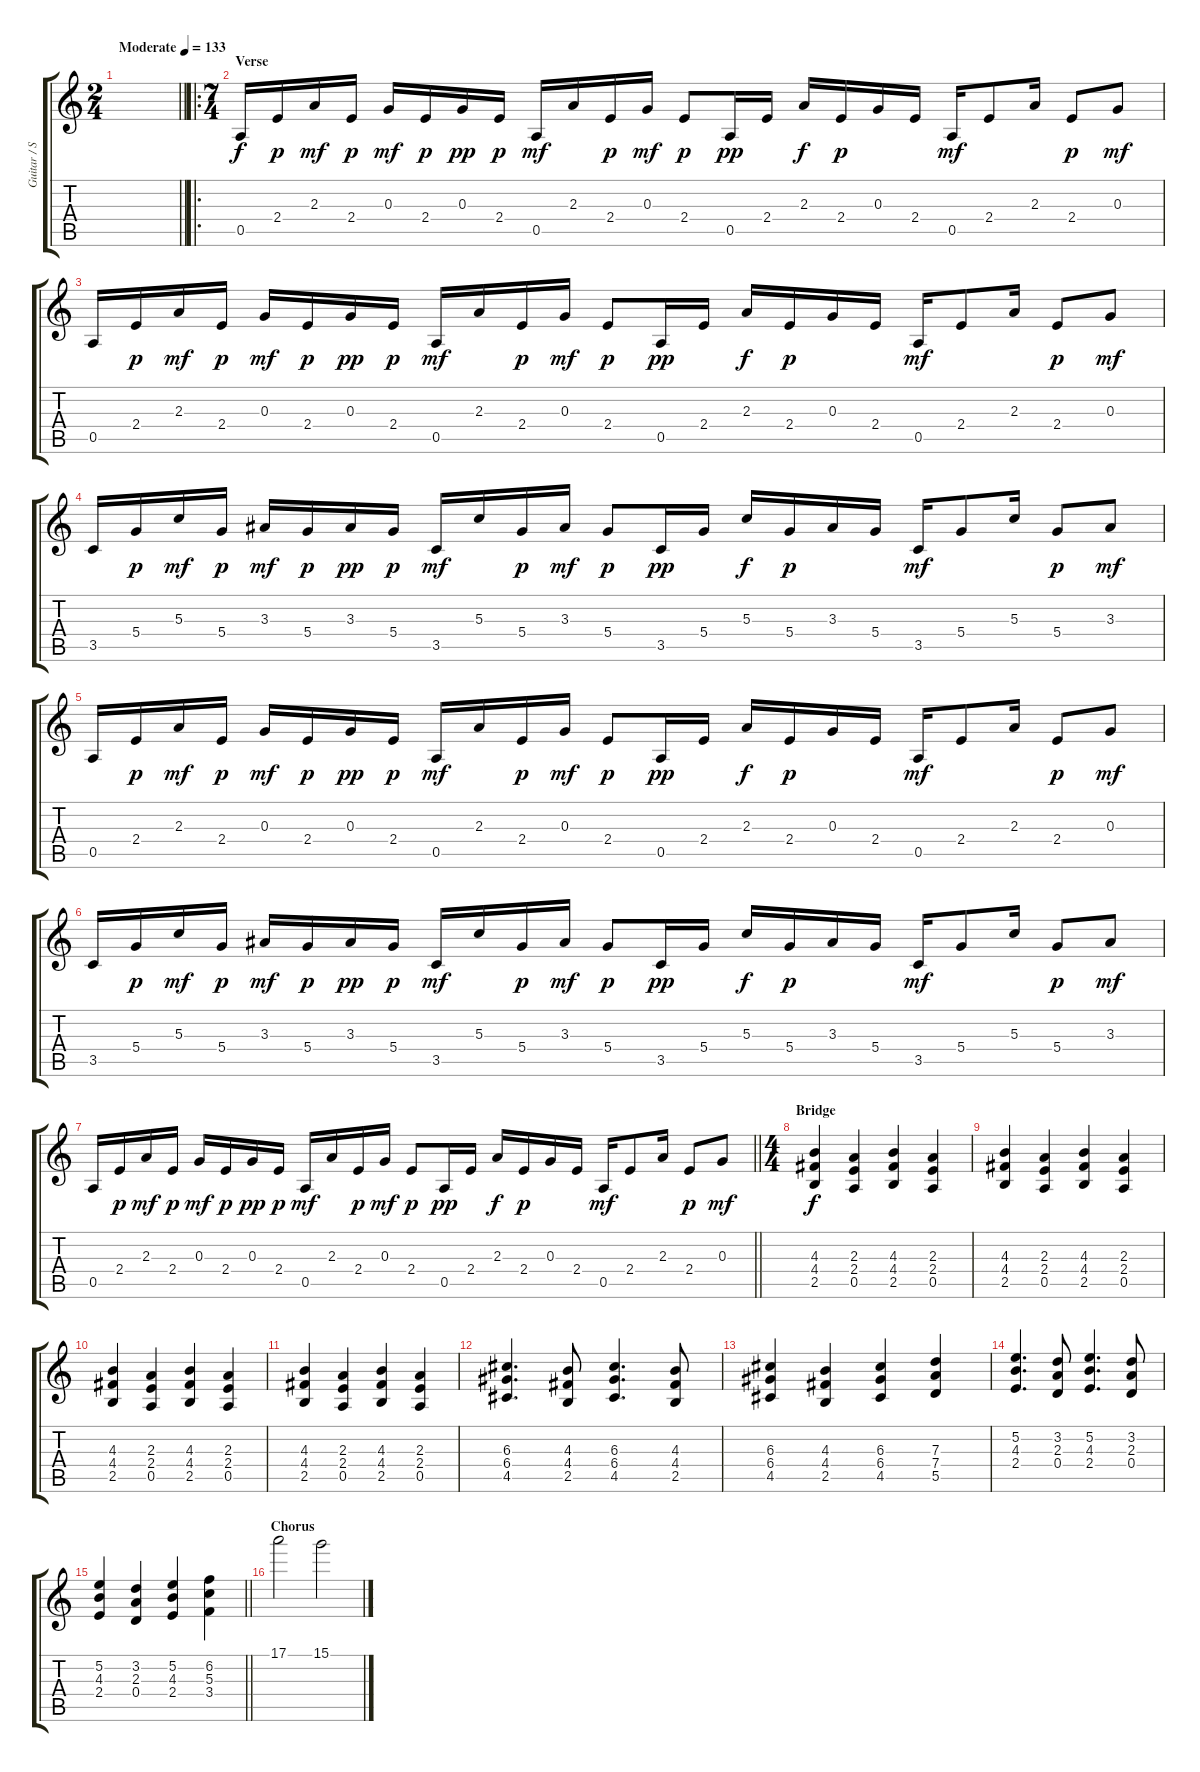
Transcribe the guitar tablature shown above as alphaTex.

\track ("Guitar / Soundscapes" "Guitar / S") {instrument electricguitarmuted}
\staff {score tabs}
\tuning (E4 B3 G3 D3 A2 E2) {hide}
\ts (2 4)
\tempo (133 "Moderate")
\clef g2
\barLineRight lightlight
\ks c
|
\ro
\ts (7 4)
\section ("" "Verse")
0.5.16{instrument electricguitarmuted} 2.4.16{dy p} 2.3.16{dy mf} 2.4.16{dy p} 0.3.16{dy mf} 2.4.16{dy p} 0.3.16{dy pp} 2.4.16{dy p} 0.5.16{dy mf} 2.3.16 2.4.16{dy p} 0.3.16{dy mf} 2.4.8{dy p} 0.5.16{dy pp} 2.4.16 2.3.16{dy f} 2.4.16{dy p} 0.3.16 2.4.16 0.5.16{dy mf} 2.4.8 2.3.16 2.4.8{dy p} 0.3.8{dy mf} |
0.5.16 2.4.16{dy p} 2.3.16{dy mf} 2.4.16{dy p} 0.3.16{dy mf} 2.4.16{dy p} 0.3.16{dy pp} 2.4.16{dy p} 0.5.16{dy mf} 2.3.16 2.4.16{dy p} 0.3.16{dy mf} 2.4.8{dy p} 0.5.16{dy pp} 2.4.16 2.3.16{dy f} 2.4.16{dy p} 0.3.16 2.4.16 0.5.16{dy mf} 2.4.8 2.3.16 2.4.8{dy p} 0.3.8{dy mf} |
3.5.16 5.4.16{dy p} 5.3.16{dy mf} 5.4.16{dy p} 3.3.16{dy mf} 5.4.16{dy p} 3.3.16{dy pp} 5.4.16{dy p} 3.5.16{dy mf} 5.3.16 5.4.16{dy p} 3.3.16{dy mf} 5.4.8{dy p} 3.5.16{dy pp} 5.4.16 5.3.16{dy f} 5.4.16{dy p} 3.3.16 5.4.16 3.5.16{dy mf} 5.4.8 5.3.16 5.4.8{dy p} 3.3.8{dy mf} |
0.5.16 2.4.16{dy p} 2.3.16{dy mf} 2.4.16{dy p} 0.3.16{dy mf} 2.4.16{dy p} 0.3.16{dy pp} 2.4.16{dy p} 0.5.16{dy mf} 2.3.16 2.4.16{dy p} 0.3.16{dy mf} 2.4.8{dy p} 0.5.16{dy pp} 2.4.16 2.3.16{dy f} 2.4.16{dy p} 0.3.16 2.4.16 0.5.16{dy mf} 2.4.8 2.3.16 2.4.8{dy p} 0.3.8{dy mf} |
3.5.16 5.4.16{dy p} 5.3.16{dy mf} 5.4.16{dy p} 3.3.16{dy mf} 5.4.16{dy p} 3.3.16{dy pp} 5.4.16{dy p} 3.5.16{dy mf} 5.3.16 5.4.16{dy p} 3.3.16{dy mf} 5.4.8{dy p} 3.5.16{dy pp} 5.4.16 5.3.16{dy f} 5.4.16{dy p} 3.3.16 5.4.16 3.5.16{dy mf} 5.4.8 5.3.16 5.4.8{dy p} 3.3.8{dy mf} |
\barLineRight lightlight
0.5.16 2.4.16{dy p} 2.3.16{dy mf} 2.4.16{dy p} 0.3.16{dy mf} 2.4.16{dy p} 0.3.16{dy pp} 2.4.16{dy p} 0.5.16{dy mf} 2.3.16 2.4.16{dy p} 0.3.16{dy mf} 2.4.8{dy p} 0.5.16{dy pp} 2.4.16 2.3.16{dy f} 2.4.16{dy p} 0.3.16 2.4.16 0.5.16{dy mf} 2.4.8 2.3.16 2.4.8{dy p} 0.3.8{dy mf} |
\ts (4 4)
\section ("" "Bridge")
(4.3 4.4 2.5).4{dy f volume 13 instrument distortionguitar} (2.3 2.4 0.5).4 (4.3 4.4 2.5).4 (2.3 2.4 0.5).4 |
(4.3 4.4 2.5).4 (2.3 2.4 0.5).4 (4.3 4.4 2.5).4 (2.3 2.4 0.5).4 |
(4.3 4.4 2.5).4 (2.3 2.4 0.5).4 (4.3 4.4 2.5).4 (2.3 2.4 0.5).4 |
(4.3 4.4 2.5).4 (2.3 2.4 0.5).4 (4.3 4.4 2.5).4 (2.3 2.4 0.5).4 |
(6.3 6.4 4.5).4{d} (4.3 4.4 2.5).8 (6.3 6.4 4.5).4{d} (4.3 4.4 2.5).8 |
(6.3 6.4 4.5).4 (4.3 4.4 2.5).4 (6.3 6.4 4.5).4 (7.3 7.4 5.5).4 |
(5.2 4.3 2.4).4{d} (3.2 2.3 0.4).8 (5.2 4.3 2.4).4{d} (3.2 2.3 0.4).8 |
\barLineRight lightlight
(5.2 4.3 2.4).4 (3.2 2.3 0.4).4 (5.2 4.3 2.4).4 (6.2 5.3 3.4).4 |
\section ("" "Chorus")
17.1.2{volume 10 instrument pad8sweep} 15.1.2
